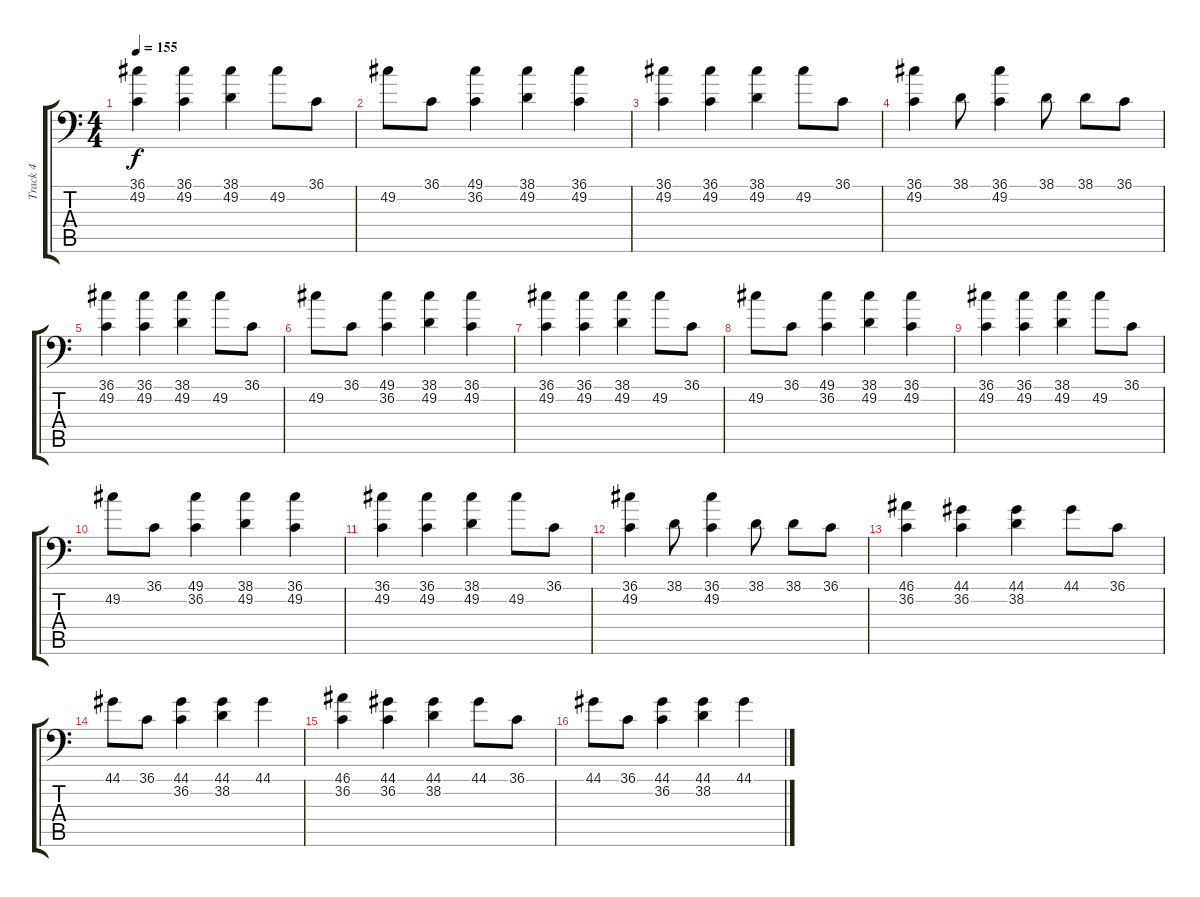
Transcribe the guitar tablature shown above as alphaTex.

\track ("Track 4" "Track 4") {instrument acousticgrandpiano}
\staff {score tabs}
\tuning (C-1 C-1 C-1 C-1 C-1 C-1) {hide}
\ts (4 4)
\tempo 155
\clef f4
\ks c
(36.1 49.2).4{dy f} (36.1 49.2).4 (38.1 49.2).4 49.2.8 36.1.8 |
49.2.8 36.1.8 (49.1 36.2).4 (38.1 49.2).4 (36.1 49.2).4 |
(36.1 49.2).4 (36.1 49.2).4 (38.1 49.2).4 49.2.8 36.1.8 |
(36.1 49.2).4 38.1.8 (36.1 49.2).4 38.1.8 38.1.8 36.1.8 |
(36.1 49.2).4 (36.1 49.2).4 (38.1 49.2).4 49.2.8 36.1.8 |
49.2.8 36.1.8 (49.1 36.2).4 (38.1 49.2).4 (36.1 49.2).4 |
(36.1 49.2).4 (36.1 49.2).4 (38.1 49.2).4 49.2.8 36.1.8 |
49.2.8 36.1.8 (49.1 36.2).4 (38.1 49.2).4 (36.1 49.2).4 |
(36.1 49.2).4 (36.1 49.2).4 (38.1 49.2).4 49.2.8 36.1.8 |
49.2.8 36.1.8 (49.1 36.2).4 (38.1 49.2).4 (36.1 49.2).4 |
(36.1 49.2).4 (36.1 49.2).4 (38.1 49.2).4 49.2.8 36.1.8 |
(36.1 49.2).4 38.1.8 (36.1 49.2).4 38.1.8 38.1.8 36.1.8 |
(46.1 36.2).4 (44.1 36.2).4 (44.1 38.2).4 44.1.8 36.1.8 |
44.1.8 36.1.8 (44.1 36.2).4 (44.1 38.2).4 44.1.4 |
(46.1 36.2).4 (44.1 36.2).4 (44.1 38.2).4 44.1.8 36.1.8 |
44.1.8 36.1.8 (44.1 36.2).4 (44.1 38.2).4 44.1.4
